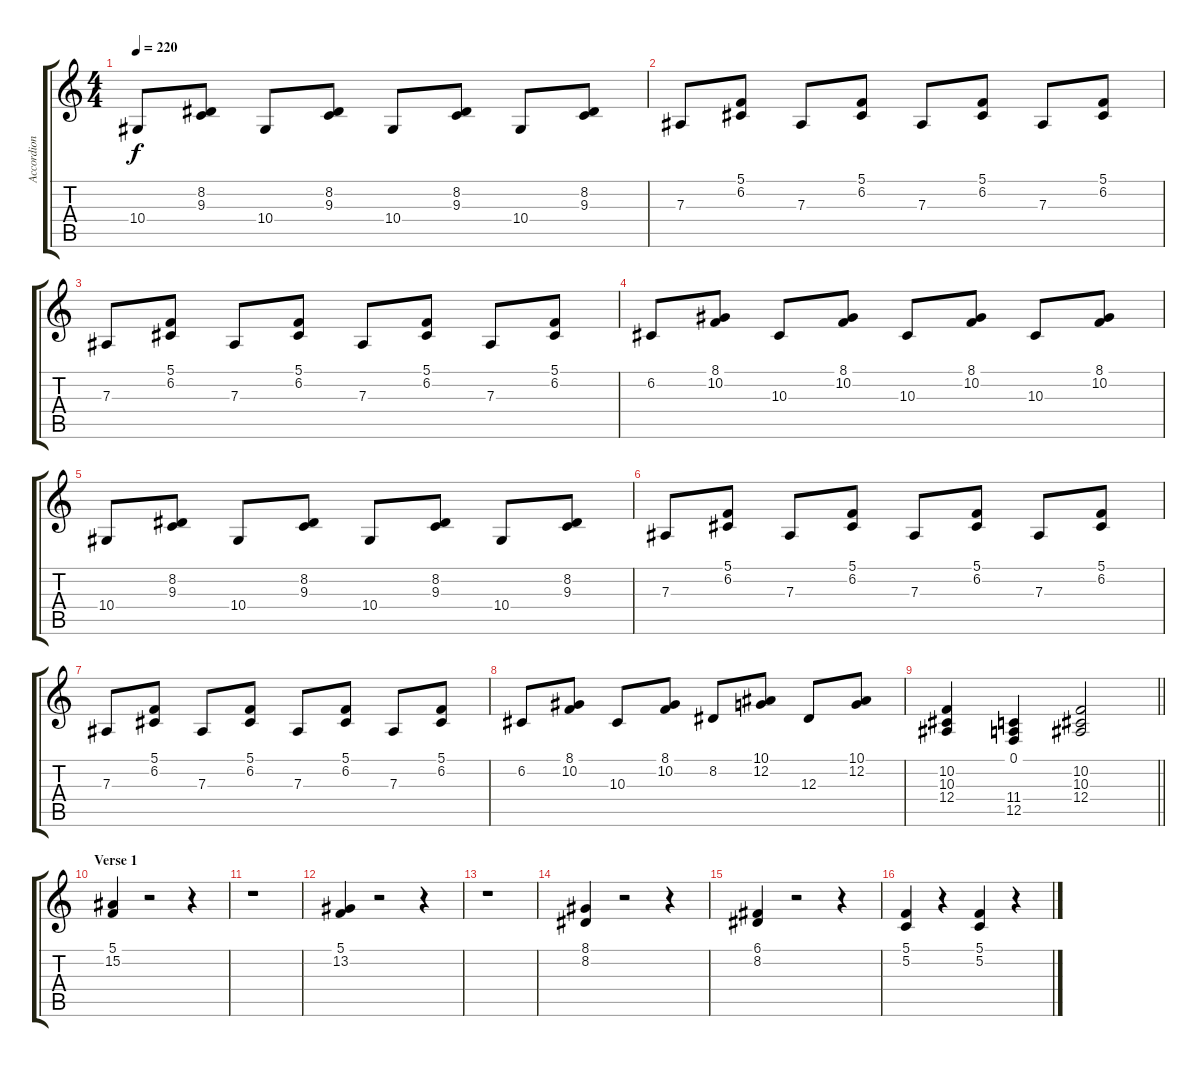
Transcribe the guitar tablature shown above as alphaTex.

\track ("Accordion LH" "Accordion ") {instrument accordion}
\staff {score tabs}
\tuning (C4 G3 Eb3 Bb2 F2 C2) {hide}
\ts (4 4)
\tempo 220
\clef g2
\ks c
10.4.8{dy f} (8.2 9.3).8 10.4.8 (8.2 9.3).8 10.4.8 (8.2 9.3).8 10.4.8 (8.2 9.3).8 |
7.3.8 (5.1 6.2).8 7.3.8 (5.1 6.2).8 7.3.8 (5.1 6.2).8 7.3.8 (5.1 6.2).8 |
7.3.8 (5.1 6.2).8 7.3.8 (5.1 6.2).8 7.3.8 (5.1 6.2).8 7.3.8 (5.1 6.2).8 |
6.2.8 (8.1 10.2).8 10.3.8 (8.1 10.2).8 10.3.8 (8.1 10.2).8 10.3.8 (8.1 10.2).8 |
10.4.8 (8.2 9.3).8 10.4.8 (8.2 9.3).8 10.4.8 (8.2 9.3).8 10.4.8 (8.2 9.3).8 |
7.3.8 (5.1 6.2).8 7.3.8 (5.1 6.2).8 7.3.8 (5.1 6.2).8 7.3.8 (5.1 6.2).8 |
7.3.8 (5.1 6.2).8 7.3.8 (5.1 6.2).8 7.3.8 (5.1 6.2).8 7.3.8 (5.1 6.2).8 |
6.2.8 (8.1 10.2).8 10.3.8 (8.1 10.2).8 8.2.8 (10.1 12.2).8 12.3.8 (10.1 12.2).8 |
\barLineRight lightlight
(10.2 10.3 12.4).4 (0.1 11.4 12.5).4 (10.2 10.3 12.4).2 |
\section ("" "Verse 1")
(5.1 15.2).4 r.2 r.4 |
r.1 |
(5.1 13.2).4 r.2 r.4 |
r.1 |
(8.1 8.2).4 r.2 r.4 |
(6.1 8.2).4 r.2 r.4 |
(5.1 5.2).4 r.4 (5.1 5.2).4 r.4
